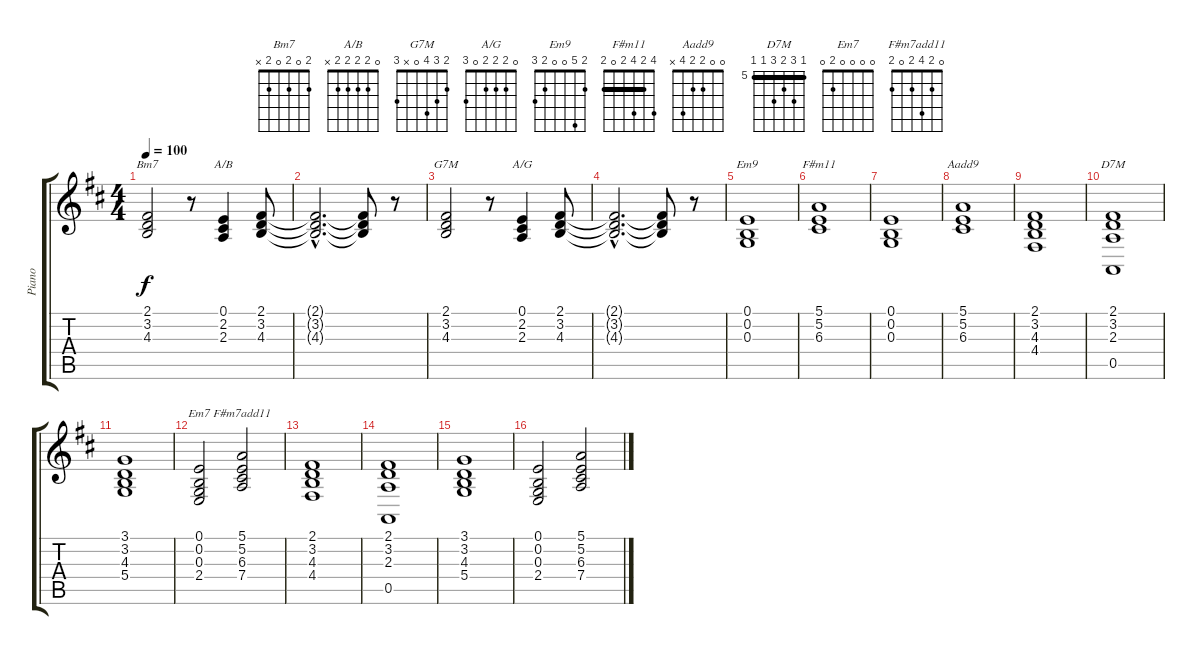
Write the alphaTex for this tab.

\track ("Piano" "Piano") {instrument acousticgrandpiano}
\staff {score tabs}
\tuning (E4 B3 G3 D3 A2 E2) {hide}
\chord ("Bm7" 2 0 2 0 2 x)
\chord ("A/B" 0 2 2 2 2 x)
\chord ("G7M" 2 3 4 0 x 3)
\chord ("A/G" 0 2 2 2 0 3)
\chord ("Em9" 2 5 0 0 2 3)
\chord ("F#m11" 4 2 4 2 0 2) {barre 2}
\chord ("Aadd9" 0 0 2 2 4 x)
\chord ("D7M" 5 7 6 7 5 5) {firstfret 5 barre 5}
\chord ("Em7" 0 0 0 0 2 0)
\chord ("F#m7add11" 0 2 4 2 0 2)
\ts (4 4)
\tempo 100
\clef g2
\ks d
(2.1 3.2 4.3).2{ch "Bm7" dy f} r.8 (0.1 2.2 2.3).4{ch "A/B"} (2.1 3.2 4.3).8 |
(2.1{hac t} 3.2{hac t} 4.3{hac t}).2{d} (2.1{t} 3.2{t} 4.3{t}).8 r.8 |
(2.1 3.2 4.3).2{ch "G7M"} r.8 (0.1 2.2 2.3).4{ch "A/G"} (2.1 3.2 4.3).8 |
(2.1{hac t} 3.2{hac t} 4.3{hac t}).2{d} (2.1{t} 3.2{t} 4.3{t}).8 r.8 |
(0.1 0.2 0.3).1{ch "Em9"} |
(5.1 5.2 6.3).1{ch "F#m11"} |
(0.1 0.2 0.3).1 |
(5.1 5.2 6.3).1{ch "Aadd9"} |
(2.1 3.2 4.3 4.4).1 |
(2.1 3.2 2.3 0.5).1{ch "D7M"} |
(3.1 3.2 4.3 5.4).1 |
(0.1 0.2 0.3 2.4).2{ch "Em7"} (5.1 5.2 6.3 7.4).2{ch "F#m7add11"} |
(2.1 3.2 4.3 4.4).1 |
(2.1 3.2 2.3 0.5).1 |
(3.1 3.2 4.3 5.4).1 |
(0.1 0.2 0.3 2.4).2 (5.1 5.2 6.3 7.4).2
